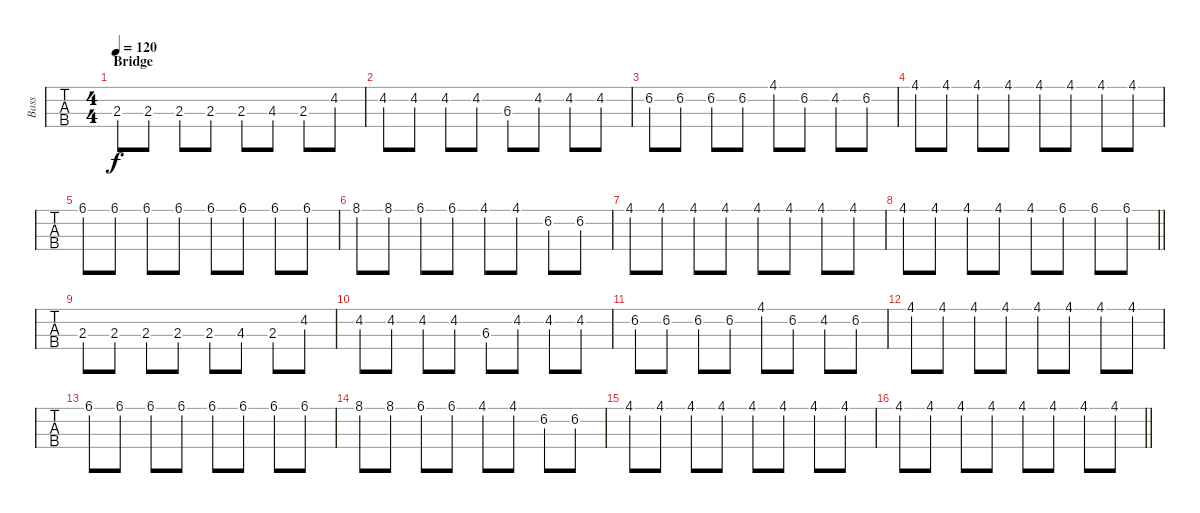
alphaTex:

\track ("Bass" "Bass") {instrument electricbassfinger}
\staff {tabs}
\tuning (G2 D2 A1 E1) {hide}
\ts (4 4)
\section ("" "Bridge")
\tempo 120
\clef f4
\ks b
2.3.8{dy f} 2.3.8 2.3.8 2.3.8 2.3.8 4.3.8 2.3.8 4.2.8 |
4.2.8 4.2.8 4.2.8 4.2.8 6.3.8 4.2.8 4.2.8 4.2.8 |
6.2.8 6.2.8 6.2.8 6.2.8 4.1.8 6.2.8 4.2.8 6.2.8 |
4.1.8 4.1.8 4.1.8 4.1.8 4.1.8 4.1.8 4.1.8 4.1.8 |
6.1.8 6.1.8 6.1.8 6.1.8 6.1.8 6.1.8 6.1.8 6.1.8 |
8.1.8 8.1.8 6.1.8 6.1.8 4.1.8 4.1.8 6.2.8 6.2.8 |
4.1.8 4.1.8 4.1.8 4.1.8 4.1.8 4.1.8 4.1.8 4.1.8 |
\barLineRight lightlight
4.1.8 4.1.8 4.1.8 4.1.8 4.1.8 6.1.8 6.1.8 6.1.8 |
2.3.8 2.3.8 2.3.8 2.3.8 2.3.8 4.3.8 2.3.8 4.2.8 |
4.2.8 4.2.8 4.2.8 4.2.8 6.3.8 4.2.8 4.2.8 4.2.8 |
6.2.8 6.2.8 6.2.8 6.2.8 4.1.8 6.2.8 4.2.8 6.2.8 |
4.1.8 4.1.8 4.1.8 4.1.8 4.1.8 4.1.8 4.1.8 4.1.8 |
6.1.8 6.1.8 6.1.8 6.1.8 6.1.8 6.1.8 6.1.8 6.1.8 |
8.1.8 8.1.8 6.1.8 6.1.8 4.1.8 4.1.8 6.2.8 6.2.8 |
4.1.8 4.1.8 4.1.8 4.1.8 4.1.8 4.1.8 4.1.8 4.1.8 |
\barLineRight lightlight
4.1.8 4.1.8 4.1.8 4.1.8 4.1.8 4.1.8 4.1.8 4.1.8
